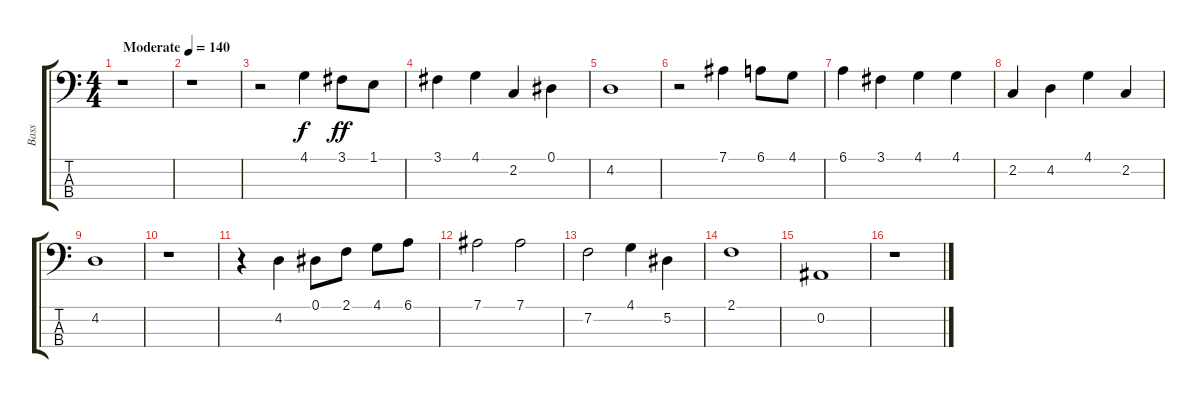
\track ("Bass" "Bass") {instrument electricbassfinger}
\staff {score tabs}
\tuning (Eb2 Bb1 F1 C1) {hide}
\ts (4 4)
\tempo (140 "Moderate")
\clef f4
\ks c
r.1{dy f instrument electricbassfinger} |
r.1 |
r.2 4.1.4 3.1.8{dy ff} 1.1.8 |
3.1.4 4.1.4 2.2.4 0.1.4 |
4.2.1 |
r.2 7.1.4 6.1.8 4.1.8 |
6.1.4 3.1.4 4.1.4 4.1.4 |
2.2.4 4.2.4 4.1.4 2.2.4 |
4.2.1 |
r.1 |
r.4 4.2.4 0.1.8 2.1.8 4.1.8 6.1.8 |
7.1.2 7.1.2 |
7.2.2 4.1.4 5.2.4 |
2.1.1 |
0.2.1 |
r.1
